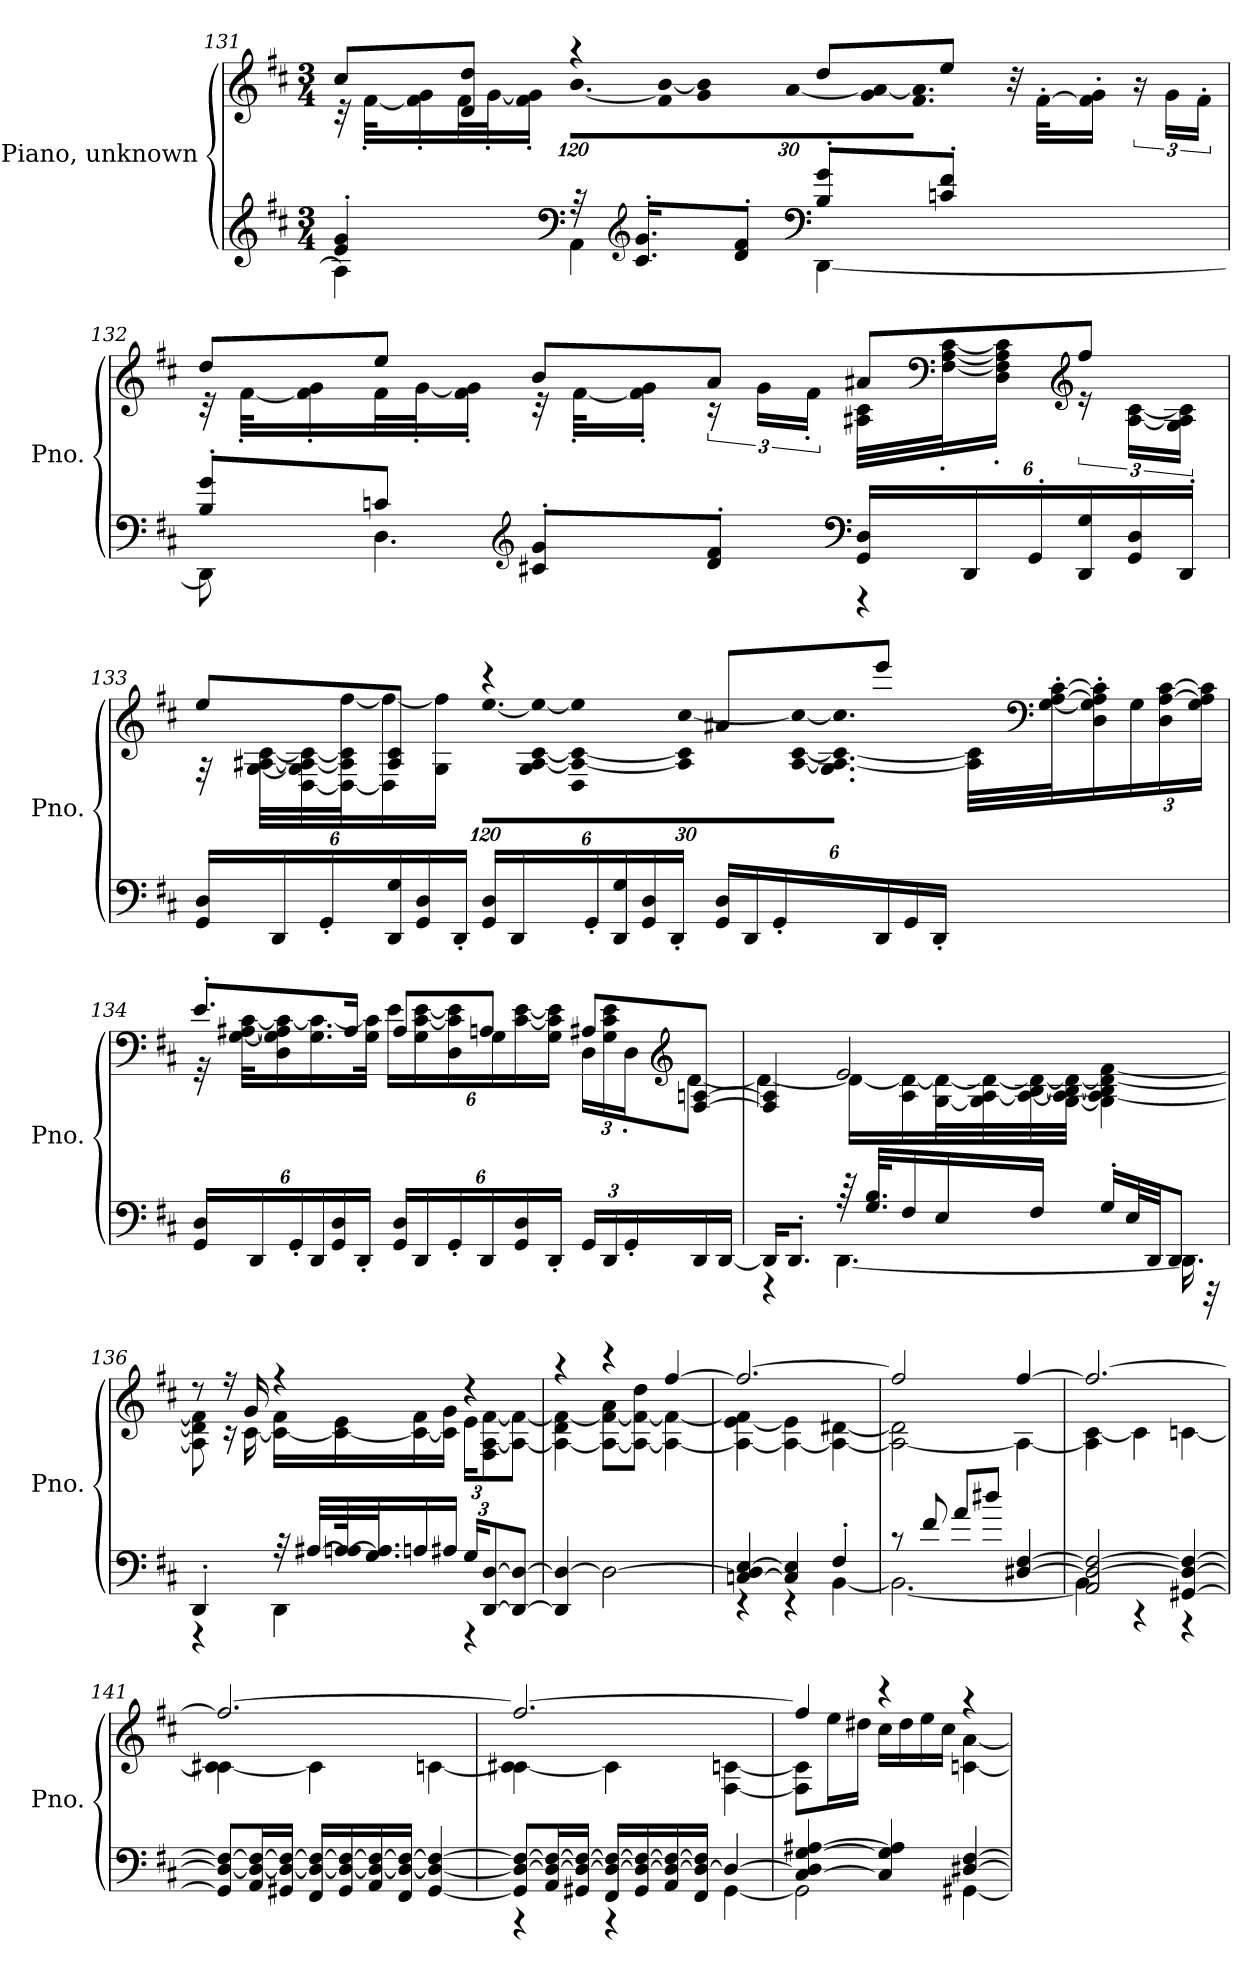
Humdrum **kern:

**kern	**kern
*part1	*part1
*staff2	*staff1
*I"Piano, unknown	*
*I'Pno.	*
!!LO:LB:g=z
*clefG2	*clefG2
*k[f#c#]	*k[f#c#]
*M3/4	*M3/4
=131	=131
*^	*^
4e/' 4g/'	4A\]	8cc#/L	32r
.	.	.	[32f#'\KLL
.	.	.	16f#\]' 16g\'
.	.	8d/ 8dd/J	32f#\L
.	.	.	[32g'\J
.	.	.	16f#\' 16g\]'JJ
*clefF4	*	*	*
*	*	*	*Xbrackettup
!	!	!	!LO:N:vis=32.
32r	4AA\	4r	[1920%103b\LLL
*clefG2	*	*	*
16.c#/' 16.g/'KL	.	.	.
!	!	!	!LO:N:vis=64
.	.	.	960%17f#\ 960%17b\_K
!	!	!	!LO:N:vis=32
.	.	.	640%23g\ 640%23b\]J
!	!	!	!LO:N:vis=16
.	.	.	[1920%137a\
8d/' 8f#/'J	.	.	.
!	!	!	!LO:N:vis=64
.	.	.	960%17g\ 960%17a\_KL
!	!	!	!LO:N:vis=32.
.	.	.	1920%103f#\ 1920%103a\]JJJ
*clefF4	*	*	*
8B/' 8g/'L	[4DD\	8dd/L	32r
.	.	.	[32f#'\KLL
.	.	.	16f#\]' 16g\'JJ
*	*	*	*brackettup
8cn/' 8f#/'J	.	8ee/J	24r
.	.	.	24g\LL
.	.	.	24f#'\JJ
!!LO:LB:g=z	!!
=132	=132	=132	=132
8B/' 8g/'L	8DD\]	8dd/L	32r
.	.	.	[32f#'\KLL
.	.	.	16f#\]' 16g\'
8cn/J	4.D\	8ee/J	32f#\L
.	.	.	[32g'\J
.	.	.	16f#\' 16g\]'JJ
*clefG2	*	*	*
8c#X/' 8g/'L	.	8b/L	32r
.	.	.	[32f#'\KLL
.	.	.	16f#\]' 16g\'JJ
8d/' 8f#/'J	.	8a/J	24r
.	.	.	24g\LL
.	.	.	24f#'\JJ
*clefF4	*	*	*
*Xbrackettup	*	*	*
24GG/ 24D/LL	4r	8a#X/L	32A#X\ 32c#\LLL
*	*	*clefF4	*
.	.	.	[32F#\' [32A#\' [32c#\'J
24DD/	.	.	.
.	.	.	16D\' 16F#\]' 16A#\]' 16c#\]'JJ
24GG'/	.	.	.
*	*	*clefG2	*
24DD/ 24G/	.	8ff#/J	24r
24GG/ 24D/	.	.	[24A#\ [24c#\LL
24DD'/JJ	.	.	24G\ 24A#\] 24c#\]JJ
*v	*v	*	*
!!LO:PB:g=z	!!
=133	=133	=133
24GG/ 24D/LL	8ee/L	32r
.	.	[32G\ [32A#X\ [32c#\LLL
24DD/	.	.
.	.	[32D\ 32G\] 32A#\_ 32c#\_
24GG'/	.	.
.	.	32D\_ 32A#\] 32c#\] [32ff#\J
24DD/ 24G/	8A#/ 8c#/J	16D\] 16ff#\_
24GG/ 24D/	.	.
.	.	16G\ 16ff#\]JJ
24DD'/JJ	.	.
*	*	*Xbrackettup
!	!	!LO:N:vis=32.
24GG/ 24D/LL	4r	[1920%103ee\LLL
24DD/	.	.
!	!	!LO:N:vis=64
.	.	960%17G\ [960%17A#\ [960%17c#\ 960%17ee\_K
!	!	!LO:N:vis=32
.	.	640%23D\ 640%23A#\_ 640%23c#\_ 640%23ee\]J
24GG'/	.	.
!	!	!LO:N:vis=16
.	.	1920%137A#\] 1920%137c#\] [1920%137cc#\
24DD/ 24G/	.	.
24GG/ 24D/	.	.
!	!	!LO:N:vis=64
.	.	[960%17A#\ [960%17c#\ 960%17cc#\_KL
!	!	!LO:N:vis=32.
.	.	1920%103G\ 1920%103A#\_ 1920%103c#\_ 1920%103cc#\]JJJ
24DD'/JJ	.	.
24GG/ 24D/LL	8a#X/L	32A#\] 32c#\]LLL
*	*clefF4	*
.	.	[32G\' [32A#\' [32c#\'J
24DD/	.	.
.	.	16D\' 16G\]' 16A#\]' 16c#\]'
24GG'/	.	.
24DD/	8g/J	24G\
24GG/	.	24D\ [24A#\ [24c#\
24DD'/JJ	.	24G\ 24A#\] 24c#\]JJ
!!LO:LB:g=z	!!
=134	=134	=134
24GG/ 24D/LL	8.e'/L	32r
.	.	[32G\ [32A#X\ [32c#\KLL
24DD/	.	.
.	.	16D\ 16G\] 16A#\] 16c#\_
24GG'/	.	.
24DD/	.	16.G\ 16.c#\_
24GG/ 24D/	.	.
.	16A#/Jk	.
24DD'/JJ	.	.
.	.	32G\ 32c#\]JJk
24GG/ 24D/LL	8A#/L	24e\LL
24DD/	.	24G\ [24c#\ [24e\
24GG'/	.	24D\ 24c#\] 24e\]
24DD/	8An/J	24G\
24GG/ 24D/	.	[24c#\ [24e\
24DD'/JJ	.	24G\ 24c#\] 24e\]JJ
24GG/LL	8A#X/L	24D\LL
24DD/	.	24G\ 24c#\ 24e\
24GG'/	.	24D'\J
*	*clefG2	*
16DD/	[8F#/ [8An/J	[8d\J
[16DD/JJ	.	.
!!LO:LB:g=z	!!
=135	=135	=135
*^	*	*
16DD/KL]	4r	4F#/] 4A/]	4d\_
8.DD'/J	.	.	.
64r	[4.DD\	2e/	16d\LL_
32.G/ 32.B/KLL	.	.	.
16F#/	.	.	16A\ 16d\_
16E/	.	.	[32G\ 32d\_L
.	.	.	32G\] [32A\ 32d\_
16F#/JJ	.	.	32A\_ [32B\ 32d\_
.	.	.	[32G\ 32A\] 32B\_ 32d\_JJJ
16G'/LL	.	.	4G\] [4A\ 4B\] 4d\_ [4f#\
32E/L	.	.	.
32DD/JJ	.	.	.
8DD/J	16.DD\]	.	.
.	32r	.	.
=136	=136	=136	=136
4DD'/	4r	8r	8A\] 8d\] 8f#\]
.	.	16r	16r
.	.	16g/	[16c#\
32r	4DD\	4r	16c#\_ 16f#\LL
[32A#X/LLL	.	.	.
[64An/ 64A#/]K	.	.	16c#\_ 16e\
32.G/ 32.A/]J	.	.	.
16An/	.	.	16c#\_ 16f#\
16A#X/JJ	.	.	16c#\] 16g\JJ
24G/KL	4r	4r	24e\KL
[12DD/ [12D/	.	.	12F#\ [12A\ [12f#\
8DD/_ 8D/_J	.	.	8A\_ 8f#\_J
*v	*v	*	*
!!LO:LB:g=z	!!
=137	=137	=137
4DD/] 4D/_	4r	4A\_ 4d\ 4f#\_
2D\_	4r	8A\_ 8f#\_ 8a\L
.	.	8A\_ 8f#\_ 8dd\J
.	[4ff#/	4A\_ 4f#\_
=138	=138	=138
*^	*	*
[4Cn/ 4D/] [4E/	4r	2.ff#/_	4A\_ [4e\ 4f#\]
4C/] 4E/]	4r	.	4A\_ 4e\]
4F#'/	[4BB\	.	4A\_ [4d#X\
=139	=139	=139	=139
8r	2.BB\_	2ff#/]	2A\_ 2d#\]
8f#/	.	.	.
8a/L	.	.	.
8dd#X/J	.	.	.
[4D#X/ [4F#/	.	[4ff#/	4A\_
=140	=140	=140	=140
2AA/ 2D#/_ 2F#/_	4BB\]	2.ff#/_	4A\] [4c#\
.	4r	.	4c#\]
[4GG#X/ 4D#/_ 4F#/_	4r	.	[4cn\
*v	*v	*	*
=141	=141	=141
8GG#/] 8D#/_ 8F#/_L	2.ff#/_	4c\] [4c#X\
16AA/ 16D#/_ 16F#/_L	.	.
16GG#X/ 16D#/_ 16F#/_JJ	.	.
16FF#/ 16D#/_ 16F#/_LL	.	4c#\]
16GG#/ 16D#/_ 16F#/_	.	.
16AA/ 16D#/_ 16F#/_	.	.
16FF#/ 16D#/_ 16F#/_JJ	.	.
[4GG#/ 4D#/_ 4F#/_	.	[4cn\
!!LO:LB:g=z	!!
=142	=142	=142
*^	*	*
8GG#/] 8D#/_ 8F#/_L	4r	2.ff#/_	4c\] [4c#X\
16AA/ 16D#/_ 16F#/_L	.	.	.
16GG#X/ 16D#/_ 16F#/_JJ	.	.	.
16FF#/ 16D#/_ 16F#/_LL	4r	.	4c#\]
16GG#/ 16D#/_ 16F#/_	.	.	.
16AA/ 16D#/_ 16F#/_	.	.	.
16FF#/ 16D#/_ 16F#/]JJ	.	.	.
4D#/_	[4GG#\	.	[4F#\ [4cn\
=143	=143	=143	=143
[4C#/ 4D#/] [4G/ [4A#X/	2GG#\]	4ff#/]	8F#\] 8c\]L
.	.	.	16ee\L
.	.	.	16dd#X\JJ
4C#/] 4G/] 4A#/]	.	4r	16cc#\LL
.	.	.	16dd#\
.	.	.	16ee\
.	.	.	16cc#\JJ
[4D#X/ [4F#/	[4GG#X\	4r	[4cn\ [4a\
*v	*v	*	*
*	*v	*v
=	=
*-	*-
